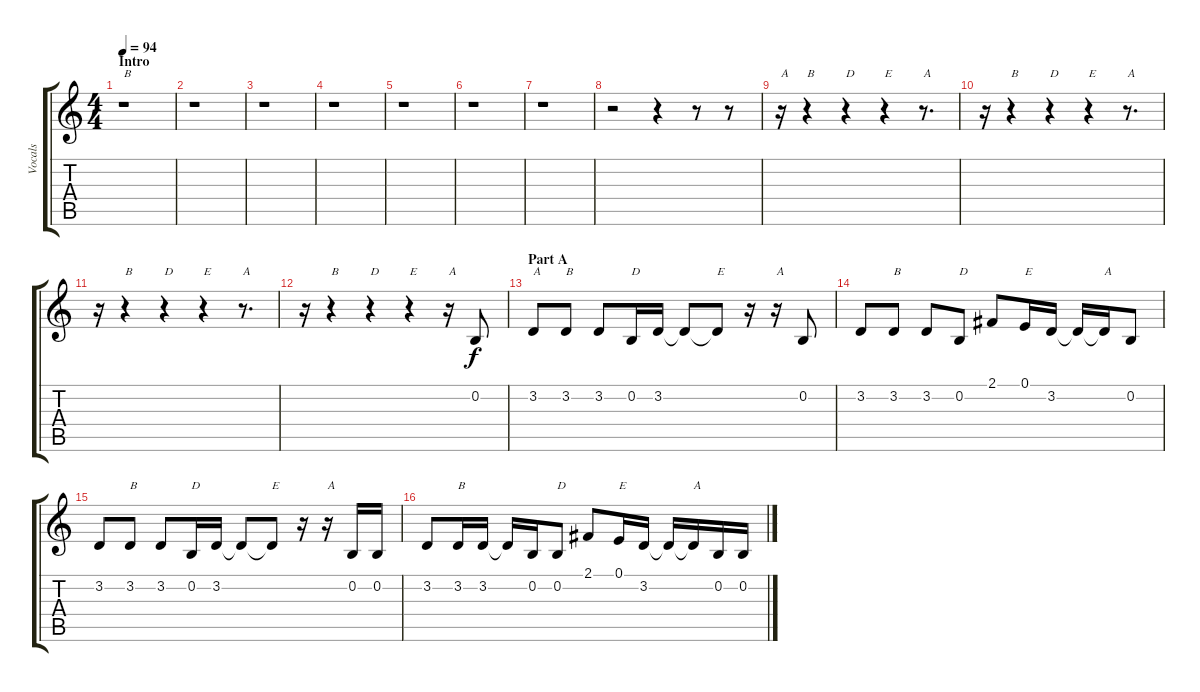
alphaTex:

\track ("Vocals" "Vocals") {instrument altosax}
\staff {score tabs}
\tuning (E4 B3 G3 D3 A2 D2) {hide}
\ts (4 4)
\section ("" "Intro")
\tempo 94
\clef g2
\ks c
r.1{txt "B" dy f instrument altosax} |
r.1 |
r.1 |
r.1 |
r.1 |
r.1 |
r.1 |
r.2 r.4 r.8 r.8 |
r.16{txt "A"} r.4{txt "B"} r.4{txt "D"} r.4{txt "E"} r.8{d txt "A"} |
r.16 r.4{txt "B"} r.4{txt "D"} r.4{txt "E"} r.8{d txt "A"} |
r.16 r.4{txt "B"} r.4{txt "D"} r.4{txt "E"} r.8{d txt "A"} |
r.16 r.4{txt "B"} r.4{txt "D"} r.4{txt "E"} r.16{txt "A"} 0.2.8 |
\section ("" "Part A")
3.2.8{txt "A"} 3.2.8{txt "B"} 3.2.8 0.2.16{txt "D"} 3.2.16 3.2{t}.8 3.2{t}.8{txt "E"} r.16 r.16{txt "A"} 0.2.8 |
3.2.8 3.2.8{txt "B"} 3.2.8 0.2.8{txt "D"} 2.1.8 0.1.16{txt "E"} 3.2.16 3.2{t}.16 3.2{t}.16{txt "A"} 0.2.8 |
3.2.8 3.2.8{txt "B"} 3.2.8 0.2.16{txt "D"} 3.2.16 3.2{t}.8 3.2{t}.8{txt "E"} r.16 r.16{txt "A"} 0.2.16 0.2.16 |
3.2.8 3.2.16{txt "B"} 3.2.16 3.2{t}.16 0.2.16 0.2.8{txt "D"} 2.1.8 0.1.16{txt "E"} 3.2.16 3.2{t}.16 3.2{t}.16{txt "A"} 0.2.16 0.2.16
